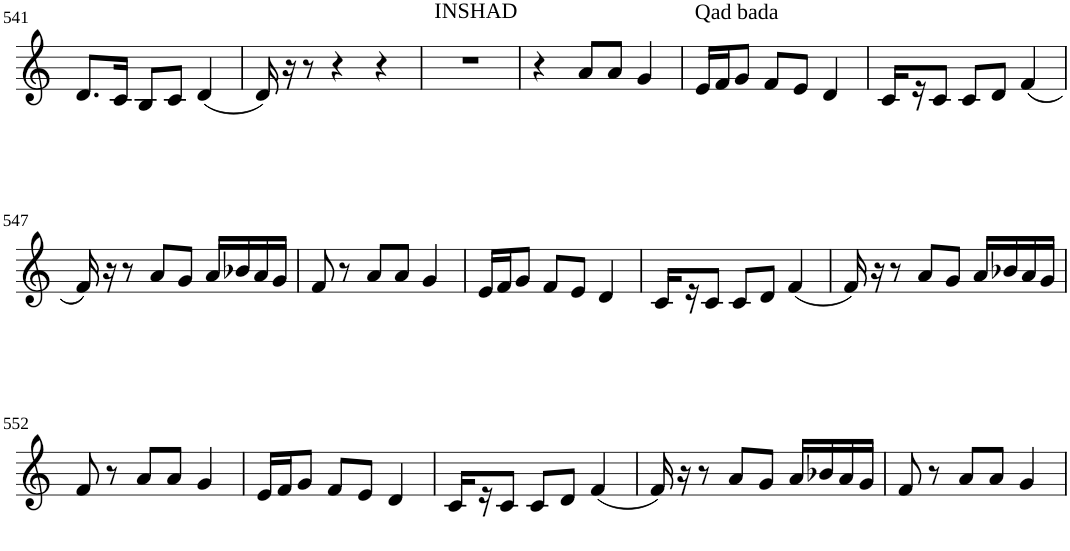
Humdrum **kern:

**kern
*part1
*staff1
*I"Violin
!!LO:PB:g=z
*clefG2
*k[]
*M3/4
=541
8.d/L
16c/Jk
8B/L
8c/J
(4d/
=542
16d/)
16r
8r
4r
4r
=543
!LO:TX:a:t=INSHAD
2.r
=544
4r
8a/L
8a/J
4g/
=545
!LO:TX:a:t=Qad bada
16e/LL
16f/J
8g/J
8f/L
8e/J
4d/
=546
16c/LL
16r
8c/J
8c/L
8d/J
(4f/
!!LO:LB:g=z
=547
16f/)
16r
8r
8a/L
8g/J
16a/LL
16b-X/
16a/
16g/JJ
=548
8f/
8r
8a/L
8a/J
4g/
=549
16e/LL
16f/J
8g/J
8f/L
8e/J
4d/
=550
16c/LL
16r
8c/J
8c/L
8d/J
(4f/
=551
16f/)
16r
8r
8a/L
8g/J
16a/LL
16b-X/
16a/
16g/JJ
!!LO:LB:g=z
=552
8f/
8r
8a/L
8a/J
4g/
=553
16e/LL
16f/J
8g/J
8f/L
8e/J
4d/
=554
16c/LL
16r
8c/J
8c/L
8d/J
(4f/
=555
16f/)
16r
8r
8a/L
8g/J
16a/LL
16b-X/
16a/
16g/JJ
=556
8f/
8r
8a/L
8a/J
4g/
=
*-
